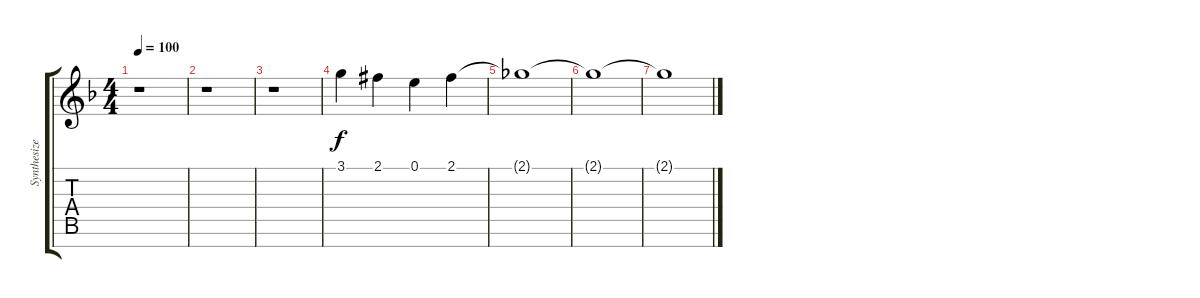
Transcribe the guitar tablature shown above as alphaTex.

\track ("Synthesizer I" "Synthesize") {instrument harpsichord}
\staff {score tabs}
\tuning (E5 B4 G4 D4 A3 E3 B2) {hide}
\ts (4 4)
\tempo 100
\clef g2
\ks f
r.1{dy f} |
r.1 |
r.1 |
3.1.4 2.1{acc #}.4 0.1.4 2.1{acc #}.4 |
2.1{t}.1 |
2.1{t}.1 |
2.1{t}.1
